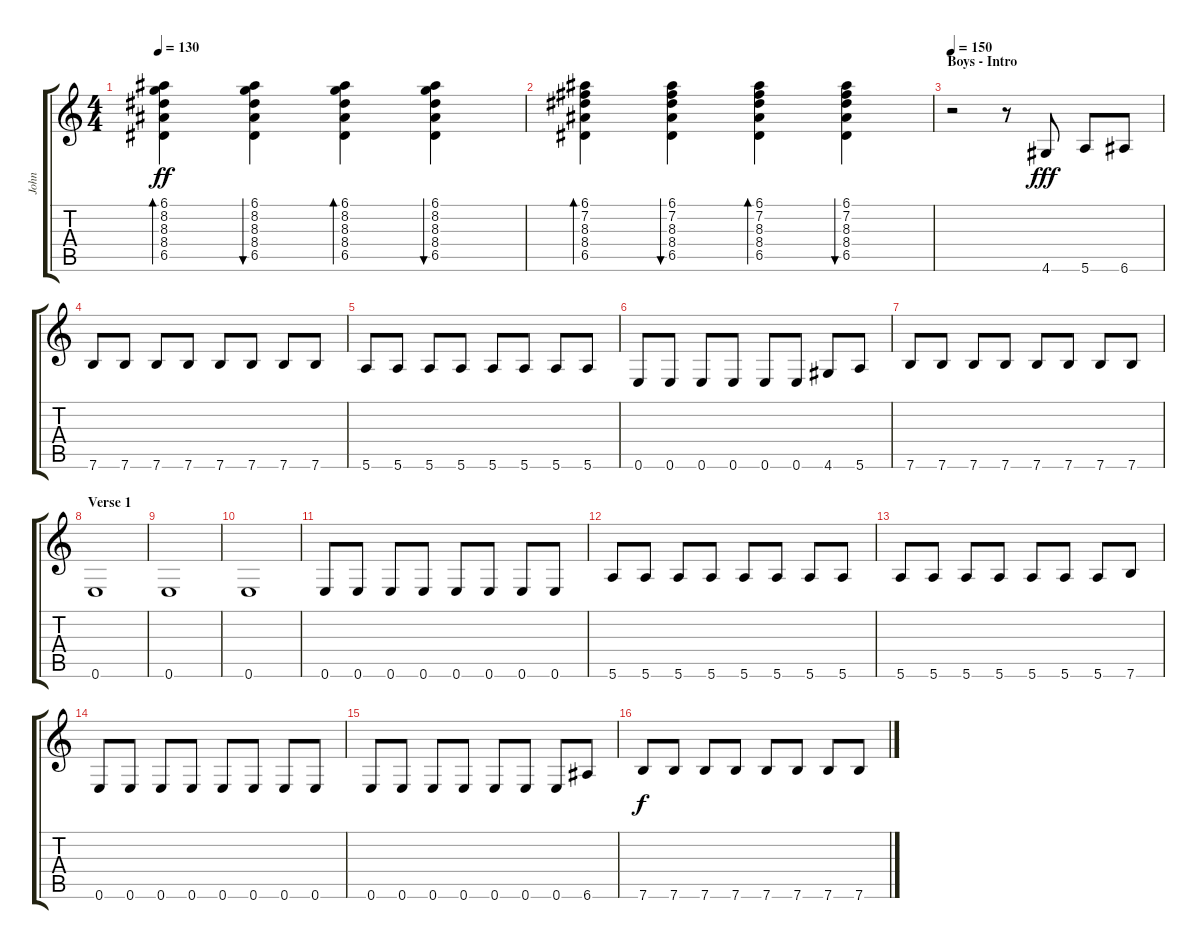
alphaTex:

\track ("John" "John") {instrument electricguitarmuted}
\staff {score tabs}
\tuning (E4 B3 G3 D3 A2 E2) {hide}
\ts (4 4)
\tempo 130
\clef g2
\ks c
(6.1 8.2 8.3 8.4 6.5).4{bd 60 dy ff} (6.1 8.2 8.3 8.4 6.5).4{bu 60} (6.1 8.2 8.3 8.4 6.5).4{bd 60} (6.1 8.2 8.3 8.4 6.5).4{bu 60} |
(6.1 7.2 8.3 8.4 6.5).4{bd 60} (6.1 7.2 8.3 8.4 6.5).4{bu 60} (6.1 7.2 8.3 8.4 6.5).4{bd 60} (6.1 7.2 8.3 8.4 6.5).4{bu 60} |
\section ("" "Boys - Intro")
\tempo 150
r.2 r.8 4.6.8{dy fff volume 14 instrument electricguitarmuted} 5.6.8 6.6.8 |
7.6.8 7.6.8 7.6.8 7.6.8 7.6.8 7.6.8 7.6.8 7.6.8 |
5.6.8 5.6.8 5.6.8 5.6.8 5.6.8 5.6.8 5.6.8 5.6.8 |
0.6.8 0.6.8 0.6.8 0.6.8 0.6.8 0.6.8 4.6.8 5.6.8 |
7.6.8 7.6.8 7.6.8 7.6.8 7.6.8 7.6.8 7.6.8 7.6.8 |
\section ("" "Verse 1")
0.6.1 |
0.6.1 |
0.6.1 |
0.6.8 0.6.8 0.6.8 0.6.8 0.6.8 0.6.8 0.6.8 0.6.8 |
5.6.8 5.6.8 5.6.8 5.6.8 5.6.8 5.6.8 5.6.8 5.6.8 |
5.6.8 5.6.8 5.6.8 5.6.8 5.6.8 5.6.8 5.6.8 7.6.8 |
0.6.8 0.6.8 0.6.8 0.6.8 0.6.8 0.6.8 0.6.8 0.6.8 |
0.6.8 0.6.8 0.6.8 0.6.8 0.6.8 0.6.8 0.6.8 6.6.8 |
7.6.8{dy f} 7.6.8 7.6.8 7.6.8 7.6.8 7.6.8 7.6.8 7.6.8
